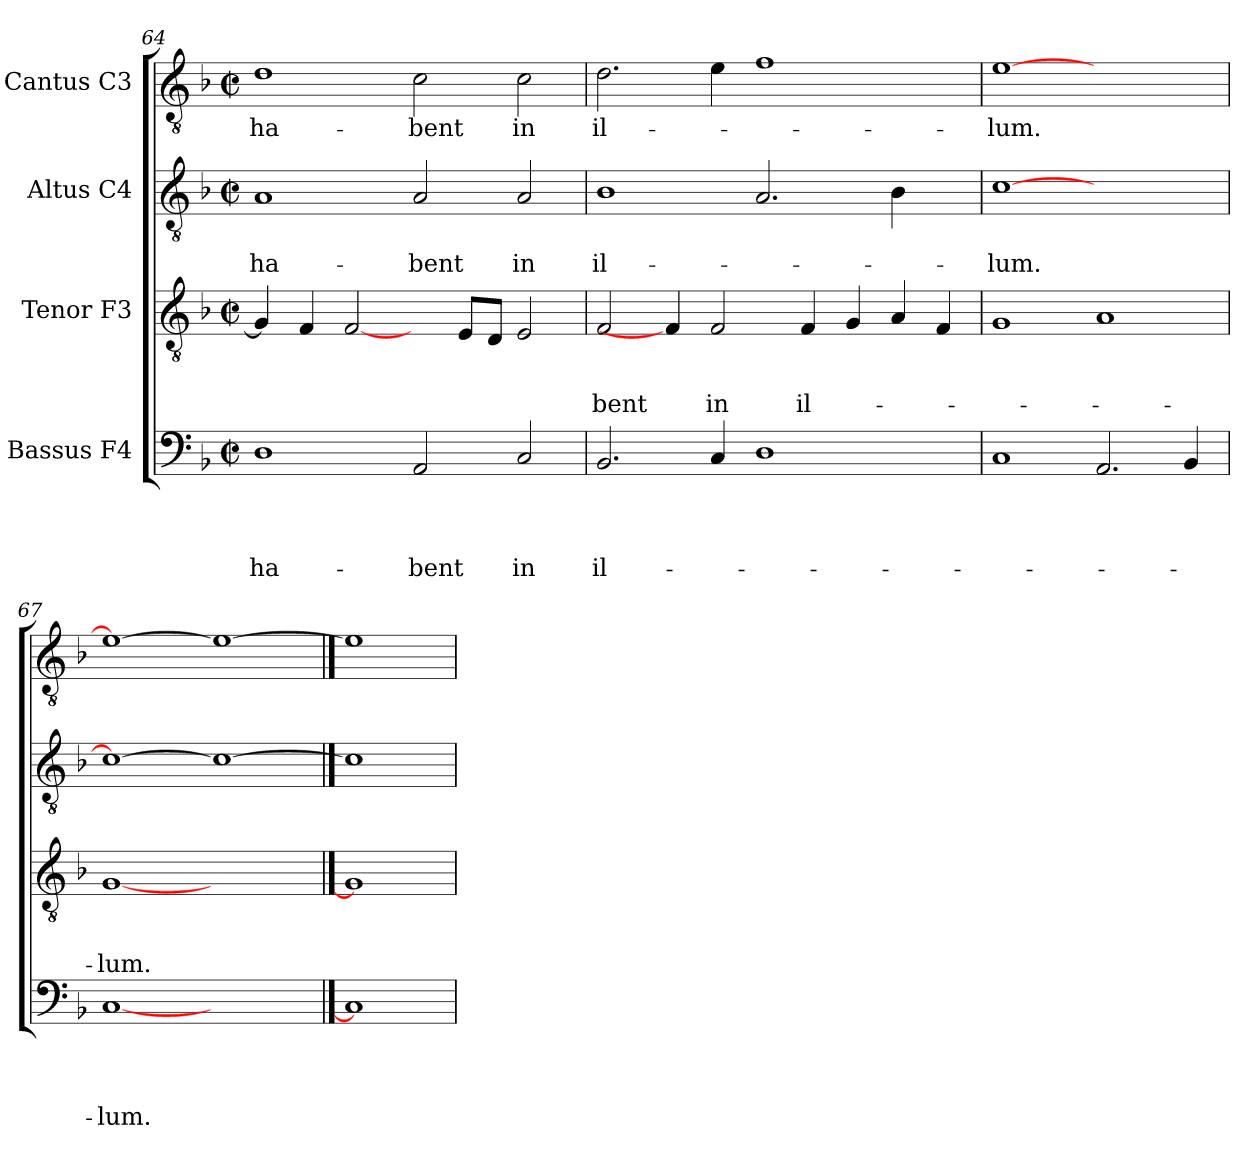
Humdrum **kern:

**kern	**text	**text	**text	**text	**kern	**text	**text	**text	**kern	**text	**text	**kern	**text
*part4	*part4	*part4	*part4	*part4	*part3	*part3	*part3	*part3	*part2	*part2	*part2	*part1	*part1
*staff4	*staff4	*staff4	*staff4	*staff4	*staff3	*staff3	*staff3	*staff3	*staff2	*staff2	*staff2	*staff1	*staff1
*I"Bassus F4	*	*	*	*	*I"Tenor F3	*	*	*	*I"Altus C4	*	*	*I"Cantus C3	*
*clefF4	*	*	*	*	*clefGv2	*	*	*	*clefGv2	*	*	*clefGv2	*
*k[b-]	*	*	*	*	*k[b-]	*	*	*	*k[b-]	*	*	*k[b-]	*
*F:	*	*	*	*	*F:	*	*	*	*F:	*	*	*F:	*
*M2/2	*	*	*	*	*M2/2	*	*	*	*M2/2	*	*	*M2/2	*
*met(c|)	*	*	*	*	*met(c|)	*	*	*	*met(c|)	*	*	*met(c|)	*
=64	=64	=64	=64	=64	=64	=64	=64	=64	=64	=64	=64	=64	=64
!	!	!	!	!LO:LY:b	!	!	!	!	!	!	!LO:LY:b	!	!LO:LY:b
1D	.	.	.	ha-	4G/]	.	.	.	1A	.	ha-	1d	ha-
.	.	.	.	.	4F/	.	.	.	.	.	.	.	.
.	.	.	.	.	[2F/	.	.	.	.	.	.	.	.
!	!	!	!	!LO:LY:b	!	!	!	!	!	!	!LO:LY:b	!	!LO:LY:b
2AA/	.	.	.	-bent	4ryy	.	.	.	2A/	.	-bent	2c\	-bent
.	.	.	.	.	8E/L	.	.	.	.	.	.	.	.
.	.	.	.	.	8D/J	.	.	.	.	.	.	.	.
!	!	!	!	!LO:LY:b	!	!	!	!	!	!	!LO:LY:b	!	!LO:LY:b
2C/	.	.	.	in	2E/	.	.	.	2A/	.	in	2c\	in
=65	=65	=65	=65	=65	=65	=65	=65	=65	=65	=65	=65	=65	=65
!	!	!	!	!LO:LY:b	!	!	!	!LO:LY:b	!	!	!LO:LY:b	!	!LO:LY:b
2.BB-/	.	.	.	il-	2F/	.	.	-bent	1B-	.	il-	2.d\	il-
.	.	.	.	.	4F/]	.	.	.	.	.	.	.	.
!	!	!	!	!	!	!	!	!LO:LY:b	!	!	!	!	!
4C/	.	.	.	.	2F/	.	.	in	.	.	.	4e\	.
1D	.	.	.	.	.	.	.	.	2.A/	.	.	1f	.
!	!	!	!	!	!	!	!	!LO:LY:b	!	!	!	!	!
.	.	.	.	.	4F/	.	.	il-	.	.	.	.	.
.	.	.	.	.	4G/	.	.	.	.	.	.	.	.
.	.	.	.	.	4A/	.	.	.	4B-\	.	.	.	.
4ryy	.	.	.	.	4F/	.	.	.	4ryy	.	.	4ryy	.
=66	=66	=66	=66	=66	=66	=66	=66	=66	=66	=66	=66	=66	=66
!	!	!	!	!	!	!	!	!	!	!	!LO:LY:b	!	!LO:LY:b
1C	.	.	.	.	1G	.	.	.	[>1c	.	-lum.	[>1e	-lum.
2.AA/	.	.	.	.	1A	.	.	.	1ryy	.	.	1ryy	.
4BB-/	.	.	.	.	.	.	.	.	.	.	.	.	.
=67	=67	=67	=67	=67	=67	=67	=67	=67	=67	=67	=67	=67	=67
!	!	!	!	!LO:LY:b	!	!	!	!LO:LY:b	!	!	!	!	!
[1C	.	.	.	-lum.	[1G	.	.	-lum.	1c_	.	.	1e_	.
1ryy	.	.	.	.	1ryy	.	.	.	1c_	.	.	1e_	.
==68	==68	==68	==68	==68	==68	==68	==68	==68	==68	==68	==68	==68	==68
1C]	.	.	.	.	1G]	.	.	.	1c]	.	.	1e]	.
=	=	=	=	=	=	=	=	=	=	=	=	=	=
*-	*-	*-	*-	*-	*-	*-	*-	*-	*-	*-	*-	*-	*-
